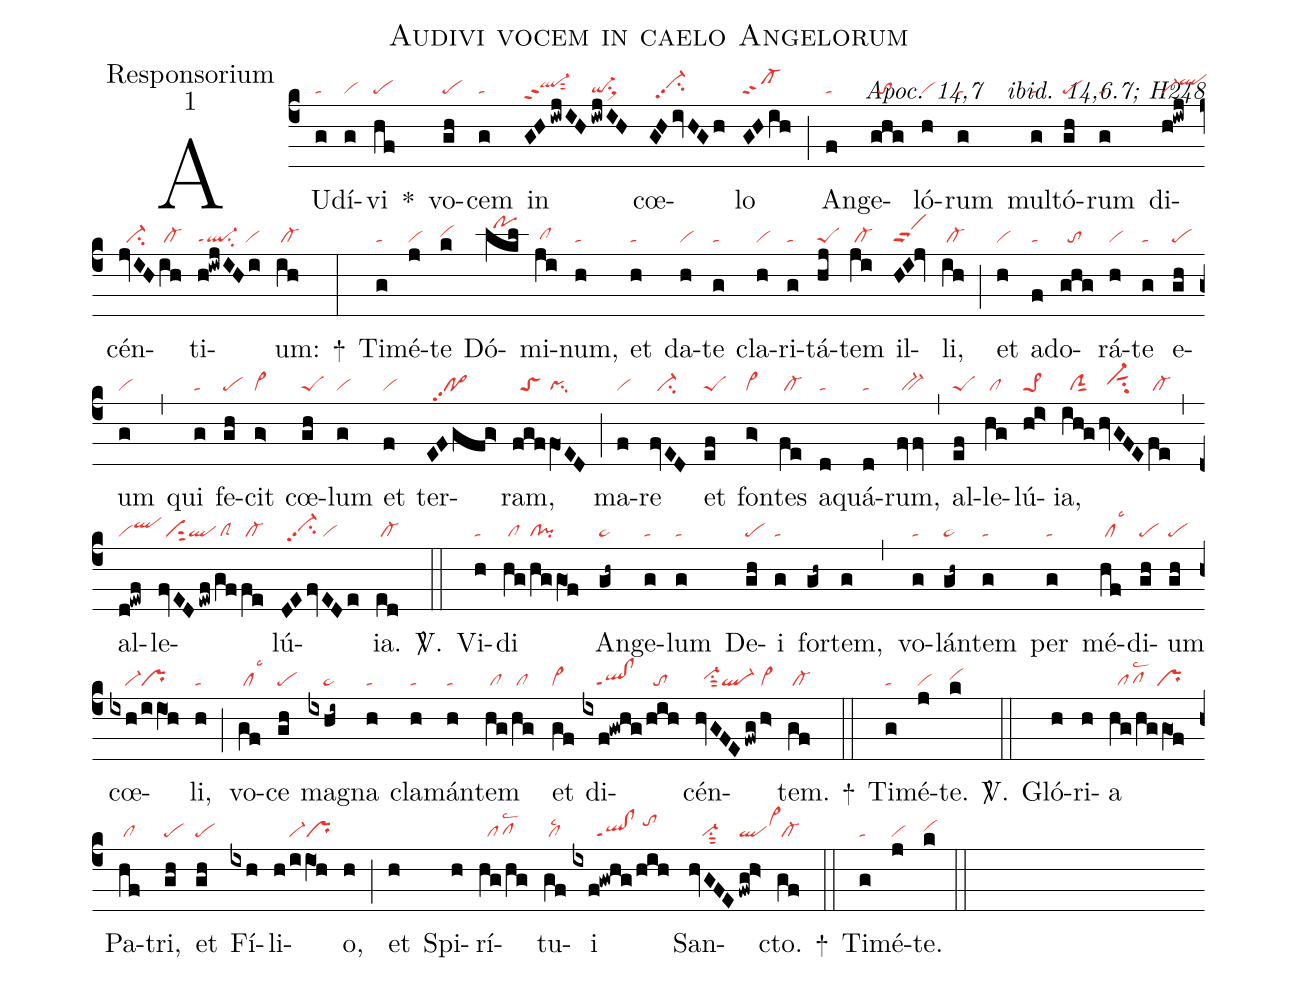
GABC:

name:Audivi vocem in caelo Angelorum;
office-part:Responsorium;
mode:1;
commentary:ꝶ Apoc. 14,7 ꝟ ibid. 14,6.7; H248;;
nabc-lines:1;
%%
(c4)
AU(g|ta)dí(g|vi)vi(hf|pe) *()
vo(gh|pe)cem(g|ta) in(GHiwjIH|ql-hhppt2sut2|iwjIH|qi-su1sux1)
cœ(GHivHGh|//vi-hhpp2su2)lo(GHih|sf-) (;)
An(f|ta)ge(ghg|//to)ló(h|vi)rum(g|ta) mul(g|ta)tó(gh|pe)rum(g|ta)
di(h!iwj|vi-qlhi)cén(jvIH|//ci-|ih|/cl-)ti(h!iwjIHi|ql-ppt1su2/vi)um:(ih|/cl-) +(:)

Ti(g|ta)mé(j|vi)te(k|vihh) Dó(lkl|//pohk)mi(ji|/clhg)num,(h|ta)
et(h|ta) da(h|vi)te(g|ta)
cla(h|vi)ri(g|ta)tá(hj|peS)tem(ji|/cl-) il(HI!jv|vippt2)li,(ih|/cl-) (;)
et(h|vi) a(f|ta)do(ghg|//to)rá(h|vi)te(g|ta) e(gh|pe)um(g|vi) (,)
qui(g|ta) fe(gh|pe)cit(g>|vi>) cœ(gh|peS)lum(g|vi)
et(f|vi) ter(EFgfg>|//po>pp2)ram,(fgf|//toS|/fO1ED|pisu1) (;)
ma(f|vi)re(fvED|//ci-)
et(ef|peS) fon(g>|vi>)tes(fe|/cl-) a(d|ta)quá(d|ta)rum,(fvv|/bv-) (,)
al(ef|peS)le(hg|/cl)lú(hi>|pe>1)ia,(iV!h!g|//ciG|hvGFE|//vi-hhsut1su2|fe|/cl-) (,)
al(d!ewf|viqlhi)le(fvEDewf|//visut2ql|/gf|/clS|/fe|/cl-)lú(DEfvEDe|//vi-hhpp2su2/vi)ia.(ed|/cl-) <sp>V/</sp>.(::)

Vi(h|ta)di(hg|/cl|/hg/gO1f|cl!pi)
An(gh~|pe~)ge(g|ta)lum(g|ta) De(gh|pe)i(g|ta) for(gh~)tem,(g) (,)
vo(g|ta)lán(gh~|pe~)tem(g|ta)
per(g|ta) mé(hf|/cllsc3)di(gh|pe)um(gh|pe) cœ(ixh|////vi-|/iiO1h|pr)li,(h|ta) (;)
vo(gf|/cllsc3)ce(gh|pe) ma(ixhi~|////pe~)gna(h|ta)
cla(h|ta)mán(h|ta)tem(hg|/cl|/hg|/cl)
et(gf|cl~) di(ixf!gwhg|///ql!clppt1|/hih|//to)cén(hvGFEfwgh>|//vi-hhsu1sut2ql-/vi>)tem.(gf|/cl-) +(::)

Ti(g|ta)mé(j|vi)te.(k|vihh) <sp>V/</sp>.(::)

Gló(h)ri(h)a(hg/hg/gO1f|//pflsc2/pr)
Pa(hf|/cl)tri,(gh|pe) et(gh|pe) Fí(ixh)li(h/iiO1h|////vi-pr)o,(h) (;)
et(h) Spi(h)rí(hg/hg|//pflsc2)tu(gf|/cllsc2)i(ixf!gwhg/hih|//////ql!clppt1/tohj)
San(hvGFE|///vi-su1sut2|fwg!h>|qlvi>hj)cto.(gf|/cl-) +(::)

Ti(g|ta)mé(j|vi)te.(k|vihh) (::)
